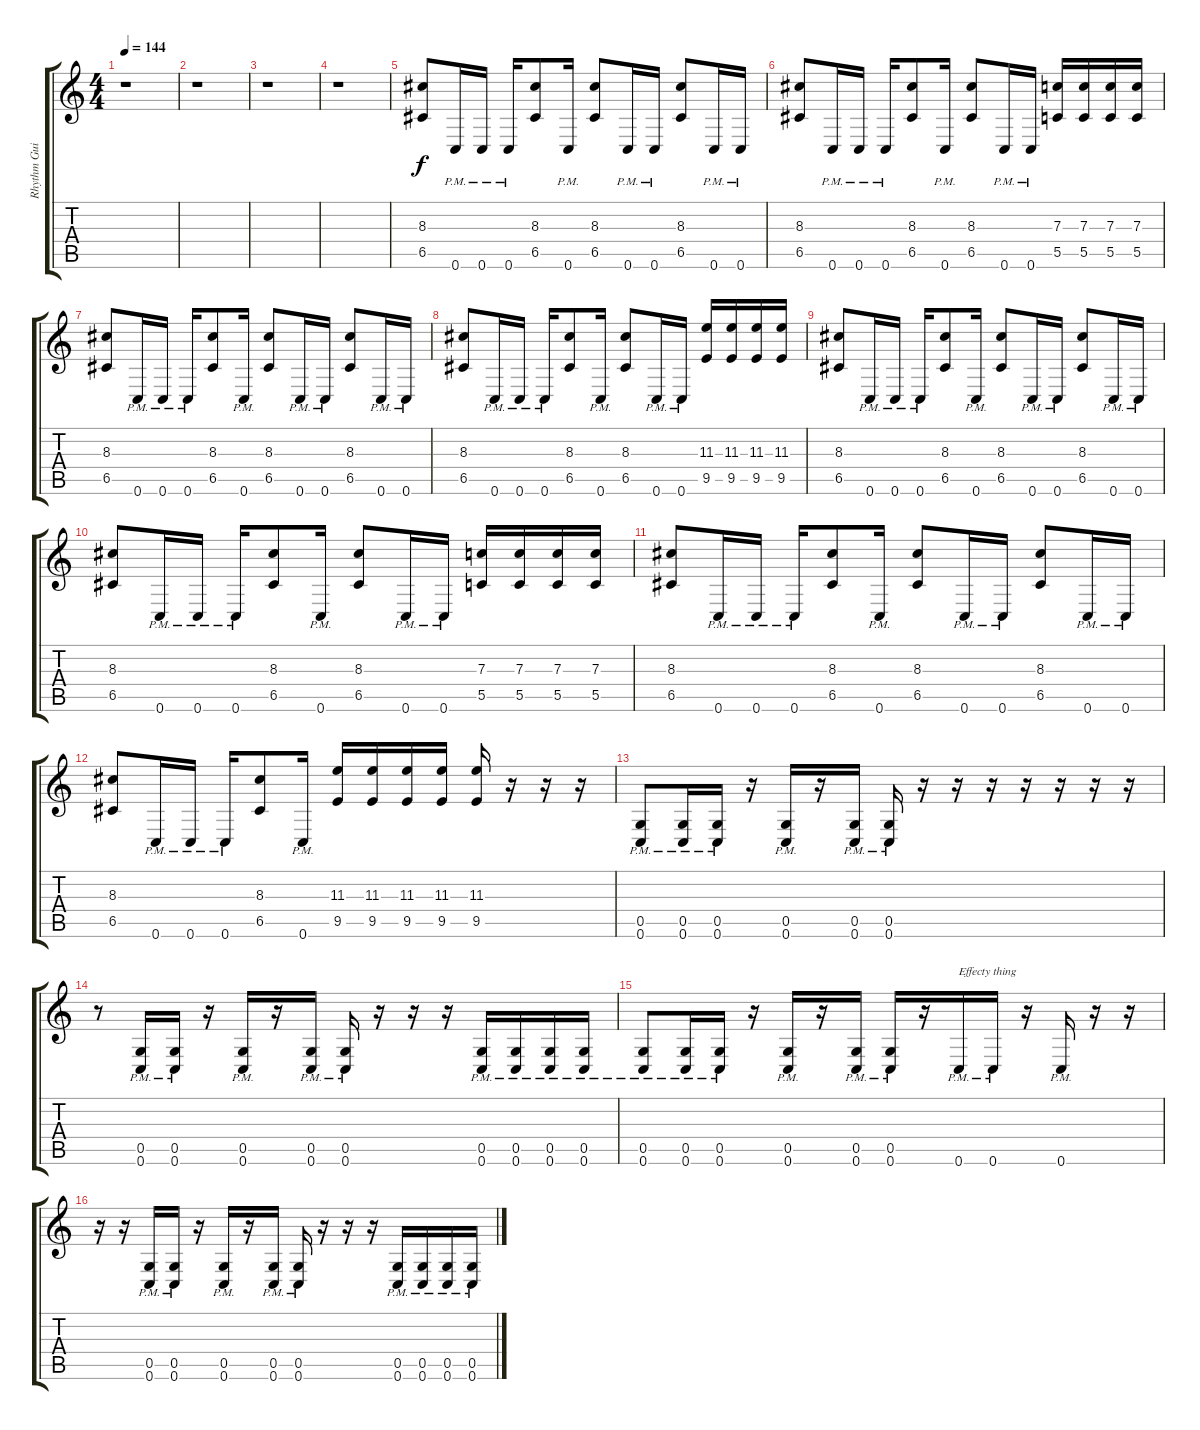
\track ("Rhythm Guitar 1" "Rhythm Gui") {instrument distortionguitar}
\staff {score tabs}
\tuning (D4 A3 F3 C3 G2 C2) {hide}
\ts (4 4)
\tempo 144
\clef g2
\ks c
r.1{dy f instrument distortionguitar} |
r.1 |
r.1 |
r.1 |
(8.3 6.5).8 0.6{pm}.16 0.6{pm}.16 0.6{pm}.16 (8.3 6.5).8 0.6{pm}.16 (8.3 6.5).8 0.6{pm}.16 0.6{pm}.16 (8.3 6.5).8 0.6{pm}.16 0.6{pm}.16 |
(8.3 6.5).8 0.6{pm}.16 0.6{pm}.16 0.6{pm}.16 (8.3 6.5).8 0.6{pm}.16 (8.3 6.5).8 0.6{pm}.16 0.6{pm}.16 (7.3 5.5).16 (7.3 5.5).16 (7.3 5.5).16 (7.3 5.5).16 |
(8.3 6.5).8 0.6{pm}.16 0.6{pm}.16 0.6{pm}.16 (8.3 6.5).8 0.6{pm}.16 (8.3 6.5).8 0.6{pm}.16 0.6{pm}.16 (8.3 6.5).8 0.6{pm}.16 0.6{pm}.16 |
(8.3 6.5).8 0.6{pm}.16 0.6{pm}.16 0.6{pm}.16 (8.3 6.5).8 0.6{pm}.16 (8.3 6.5).8 0.6{pm}.16 0.6{pm}.16 (11.3 9.5).16 (11.3 9.5).16 (11.3 9.5).16 (11.3 9.5).16 |
(8.3 6.5).8 0.6{pm}.16 0.6{pm}.16 0.6{pm}.16 (8.3 6.5).8 0.6{pm}.16 (8.3 6.5).8 0.6{pm}.16 0.6{pm}.16 (8.3 6.5).8 0.6{pm}.16 0.6{pm}.16 |
(8.3 6.5).8 0.6{pm}.16 0.6{pm}.16 0.6{pm}.16 (8.3 6.5).8 0.6{pm}.16 (8.3 6.5).8 0.6{pm}.16 0.6{pm}.16 (7.3 5.5).16 (7.3 5.5).16 (7.3 5.5).16 (7.3 5.5).16 |
(8.3 6.5).8 0.6{pm}.16 0.6{pm}.16 0.6{pm}.16 (8.3 6.5).8 0.6{pm}.16 (8.3 6.5).8 0.6{pm}.16 0.6{pm}.16 (8.3 6.5).8 0.6{pm}.16 0.6{pm}.16 |
(8.3 6.5).8 0.6{pm}.16 0.6{pm}.16 0.6{pm}.16 (8.3 6.5).8 0.6{pm}.16 (11.3 9.5).16 (11.3 9.5).16 (11.3 9.5).16 (11.3 9.5).16 (11.3 9.5).16 r.16 r.16 r.16 |
(0.5{pm} 0.6{pm}).8 (0.5{pm} 0.6{pm}).16 (0.5{pm} 0.6{pm}).16 r.16 (0.5{pm} 0.6{pm}).16 r.16 (0.5{pm} 0.6{pm}).16 (0.5{pm} 0.6{pm}).16 r.16 r.16 r.16 r.16 r.16 r.16 r.16 |
r.8 (0.5{pm} 0.6{pm}).16 (0.5{pm} 0.6{pm}).16 r.16 (0.5{pm} 0.6{pm}).16 r.16 (0.5{pm} 0.6{pm}).16 (0.5{pm} 0.6{pm}).16 r.16 r.16 r.16 (0.5{pm} 0.6{pm}).16 (0.5{pm} 0.6{pm}).16 (0.5{pm} 0.6{pm}).16 (0.5{pm} 0.6{pm}).16 |
(0.5{pm} 0.6{pm}).8 (0.5{pm} 0.6{pm}).16 (0.5{pm} 0.6{pm}).16 r.16 (0.5{pm} 0.6{pm}).16 r.16 (0.5{pm} 0.6{pm}).16 (0.5{pm} 0.6{pm}).16 r.16 0.6{pm}.16{txt "Effecty thing"} 0.6{pm}.16 r.16 0.6{pm}.16 r.16 r.16 |
r.16 r.16 (0.5{pm} 0.6{pm}).16 (0.5{pm} 0.6{pm}).16 r.16 (0.5{pm} 0.6{pm}).16 r.16 (0.5{pm} 0.6{pm}).16 (0.5{pm} 0.6{pm}).16 r.16 r.16 r.16 (0.5{pm} 0.6{pm}).16 (0.5{pm} 0.6{pm}).16 (0.5{pm} 0.6{pm}).16 (0.5{pm} 0.6{pm}).16
